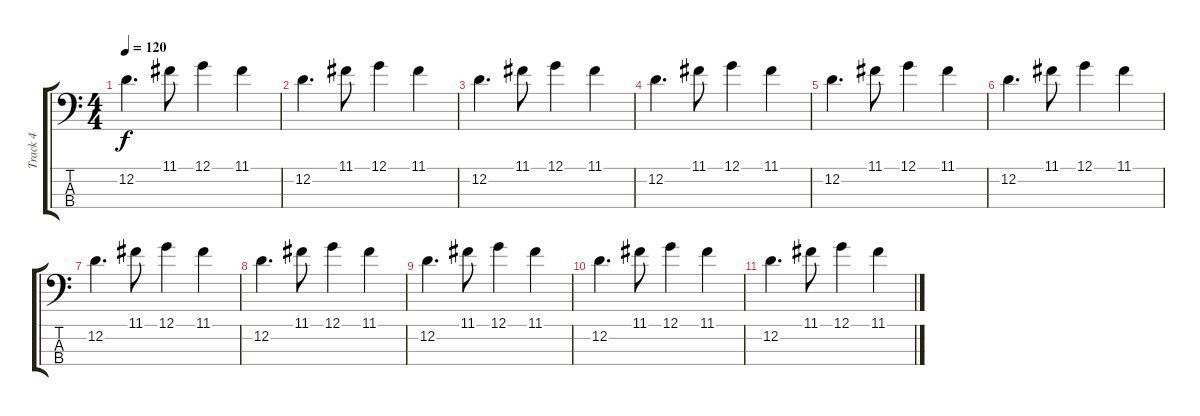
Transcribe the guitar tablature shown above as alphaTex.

\track ("Track 4" "Track 4") {instrument electricbasspick}
\staff {score tabs}
\tuning (G2 D2 A1 E1) {hide}
\ts (4 4)
\tempo 120
\clef f4
\ks c
12.2.4{d dy f} 11.1.8 12.1.4 11.1.4 |
12.2.4{d} 11.1.8 12.1.4 11.1.4 |
12.2.4{d} 11.1.8 12.1.4 11.1.4 |
12.2.4{d} 11.1.8 12.1.4 11.1.4 |
12.2.4{d} 11.1.8 12.1.4 11.1.4 |
12.2.4{d} 11.1.8 12.1.4 11.1.4 |
12.2.4{d} 11.1.8 12.1.4 11.1.4 |
12.2.4{d} 11.1.8 12.1.4 11.1.4 |
12.2.4{d} 11.1.8 12.1.4 11.1.4 |
12.2.4{d} 11.1.8 12.1.4 11.1.4 |
12.2.4{d} 11.1.8 12.1.4 11.1.4
